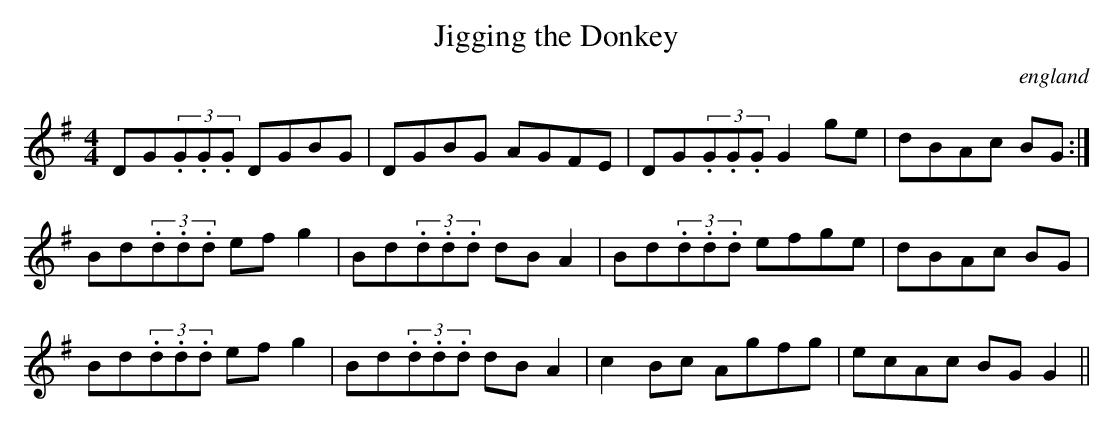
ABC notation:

X:1
T:Jigging the Donkey
O:england
M:4/4
K:G
DG(3.G.G.G DGBG | DGBG AGFE | DG(3.G.G.G G2ge | dBAc BG+B2G2+ :|
Bd(3.d.d.d efg2 | Bd(3.d.d.d dBA2 | Bd(3.d.d.d efge | dBAc BG+B2G2+ |
Bd(3.d.d.d efg2 | Bd(3.d.d.d dBA2 | c2Bc Agfg | ecAc BGG2 ||
